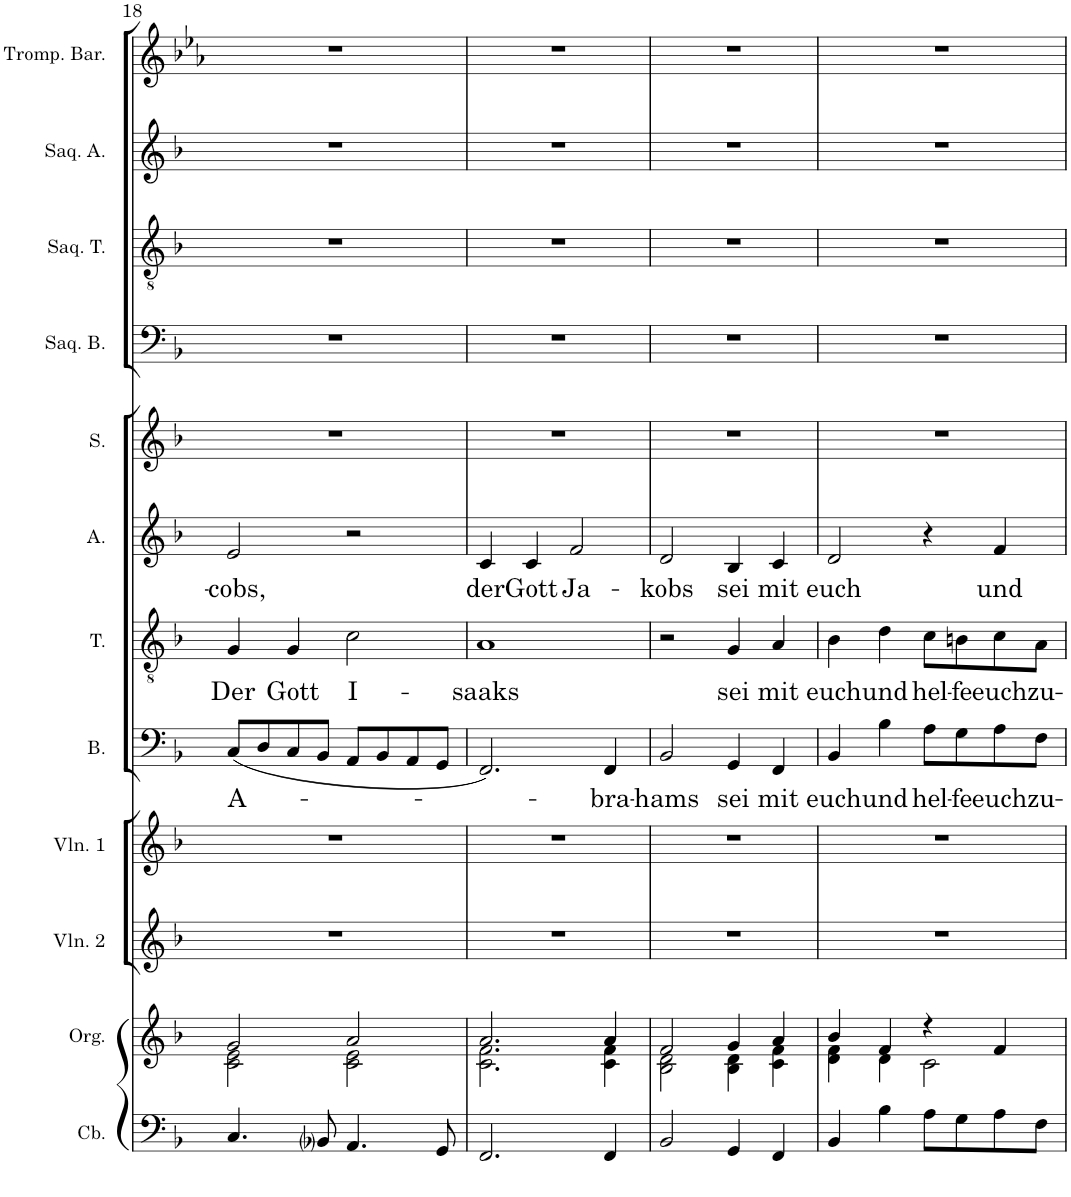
**kern	**kern	**kern	**kern	**kern	**text	**kern	**text	**kern	**text	**kern	**kern	**kern	**kern	**kern
*part12	*part11	*part10	*part9	*part8	*part8	*part7	*part7	*part6	*part6	*part5	*part4	*part3	*part2	*part1
*staff12	*staff11	*staff10	*staff9	*staff8	*staff8	*staff7	*staff7	*staff6	*staff6	*staff5	*staff4	*staff3	*staff2	*staff1
*I"Contrebasse	*I"Orgue	*I"Violon 2	*I"Violon 1	*I"Basse	*	*I"Ténor	*	*I"Alto	*	*I"Soprano	*I"Saqueboute Basse	*I"Saqueboute Ténor	*I"Saqueboute Alto	*I"Trompette Baroque en ré
*I'Cb.	*I'Org.	*I'Vln. 2	*I'Vln. 1	*I'B.	*	*I'T.	*	*I'A.	*	*I'S.	*I'Saq. B.	*I'Saq. T.	*I'Saq. A.	*I'Tromp. Bar.
!!LO:PB:g=z
*clefF4	*clefG2	*clefG2	*clefG2	*clefF4	*	*clefGv2	*	*clefG2	*	*clefG2	*clefF4	*clefGv2	*clefG2	*clefG2
*Trd7c12	*	*	*	*	*	*	*	*	*	*	*	*	*	*Trd-1c-2
*k[b-]	*k[b-]	*k[b-]	*k[b-]	*k[b-]	*	*k[b-]	*	*k[b-]	*	*k[b-]	*k[b-]	*k[b-]	*k[b-]	*k[b-e-a-]
*M2/2	*M2/2	*M2/2	*M2/2	*M2/2	*	*M2/2	*	*M2/2	*	*M2/2	*M2/2	*M2/2	*M2/2	*M2/2
*met(c|)	*met(c|)	*met(c|)	*met(c|)	*met(c|)	*	*met(c|)	*	*met(c|)	*	*met(c|)	*met(c|)	*met(c|)	*met(c|)	*met(c|)
=18	=18	=18	=18	=18	=18	=18	=18	=18	=18	=18	=18	=18	=18	=18
*	*^	*	*	*	*	*	*	*	*	*	*	*	*	*
!	!	!	!	!	!	!LO:LY:b	!	!LO:LY:b	!	!LO:LY:b	!	!	!	!	!
4.C/	2g/	2c\ 2e\	1r	1r	(8C/L	A-	4G/	Der	2e/	-cobs,	1r	1r	1r	1r	1r
.	.	.	.	.	8D/	.	.	.	.	.	.	.	.	.	.
!	!	!	!	!	!	!	!	!LO:LY:b	!	!	!	!	!	!	!
.	.	.	.	.	8C/	.	4G/	Gott	.	.	.	.	.	.	.
8BB-i/	.	.	.	.	8BB-/J	.	.	.	.	.	.	.	.	.	.
!	!	!	!	!	!	!	!	!LO:LY:b	!	!	!	!	!	!	!
4.AA/	2a/	2c\ 2e\	.	.	8AA/L	.	2c\	I-	2r	.	.	.	.	.	.
.	.	.	.	.	8BB-/	.	.	.	.	.	.	.	.	.	.
.	.	.	.	.	8AA/	.	.	.	.	.	.	.	.	.	.
8GG/	.	.	.	.	8GG/J	.	.	.	.	.	.	.	.	.	.
=19	=19	=19	=19	=19	=19	=19	=19	=19	=19	=19	=19	=19	=19	=19	=19
!	!	!	!	!	!	!	!	!LO:LY:b	!	!LO:LY:b	!	!	!	!	!
2.FF/	2.a/	2.c\ 2.f\	1r	1r	2.FF/)	.	1A	-saaks	4c/	der	1r	1r	1r	1r	1r
!	!	!	!	!	!	!	!	!	!	!LO:LY:b	!	!	!	!	!
.	.	.	.	.	.	.	.	.	4c/	Gott	.	.	.	.	.
!	!	!	!	!	!	!	!	!	!	!LO:LY:b	!	!	!	!	!
.	.	.	.	.	.	.	.	.	2f/	Ja-	.	.	.	.	.
!	!	!	!	!	!	!LO:LY:b	!	!	!	!	!	!	!	!	!
4FF/	4a/	4c\ 4f\	.	.	4FF/	-bra-	.	.	.	.	.	.	.	.	.
=20	=20	=20	=20	=20	=20	=20	=20	=20	=20	=20	=20	=20	=20	=20	=20
!	!	!	!	!	!	!LO:LY:b	!	!	!	!LO:LY:b	!	!	!	!	!
2BB-/	2f/	2B-\ 2d\	1r	1r	2BB-/	-hams	2r	.	2d/	-kobs	1r	1r	1r	1r	1r
!	!	!	!	!	!	!LO:LY:b	!	!LO:LY:b	!	!LO:LY:b	!	!	!	!	!
4GG/	4g/	4B-\ 4d\	.	.	4GG/	sei	4G/	sei	4B-/	sei	.	.	.	.	.
!	!	!	!	!	!	!LO:LY:b	!	!LO:LY:b	!	!LO:LY:b	!	!	!	!	!
4FF/	4a/	4c\ 4f\	.	.	4FF/	mit	4A/	mit	4c/	mit	.	.	.	.	.
=21	=21	=21	=21	=21	=21	=21	=21	=21	=21	=21	=21	=21	=21	=21	=21
!	!	!	!	!	!	!LO:LY:b	!	!LO:LY:b	!	!LO:LY:b	!	!	!	!	!
4BB-/	4b-/	4d\ 4f\	1r	1r	4BB-/	euch	4B-\	euch	2d/	euch	1r	1r	1r	1r	1r
!	!	!	!	!	!	!LO:LY:b	!	!LO:LY:b	!	!	!	!	!	!	!
4B-\	4f/	4d\	.	.	4B-\	und	4d\	und	.	.	.	.	.	.	.
!	!	!	!	!	!	!LO:LY:b	!	!LO:LY:b	!	!	!	!	!	!	!
8A\L	4r	2c\	.	.	8A\L	hel-	8c\L	hel-	4r	.	.	.	.	.	.
!	!	!	!	!	!	!LO:LY:b	!	!LO:LY:b	!	!	!	!	!	!	!
8G\	.	.	.	.	8G\	-fe	8Bn\	-fe	.	.	.	.	.	.	.
!	!	!	!	!	!	!LO:LY:b	!	!LO:LY:b	!	!LO:LY:b	!	!	!	!	!
8A\	4f/	.	.	.	8A\	euch	8c\	euch	4f/	und	.	.	.	.	.
!	!	!	!	!	!	!LO:LY:b	!	!LO:LY:b	!	!	!	!	!	!	!
8F\J	.	.	.	.	8F\J	zu-	8A\J	zu-	.	.	.	.	.	.	.
*	*v	*v	*	*	*	*	*	*	*	*	*	*	*	*	*
=	=	=	=	=	=	=	=	=	=	=	=	=	=	=
*-	*-	*-	*-	*-	*-	*-	*-	*-	*-	*-	*-	*-	*-	*-
